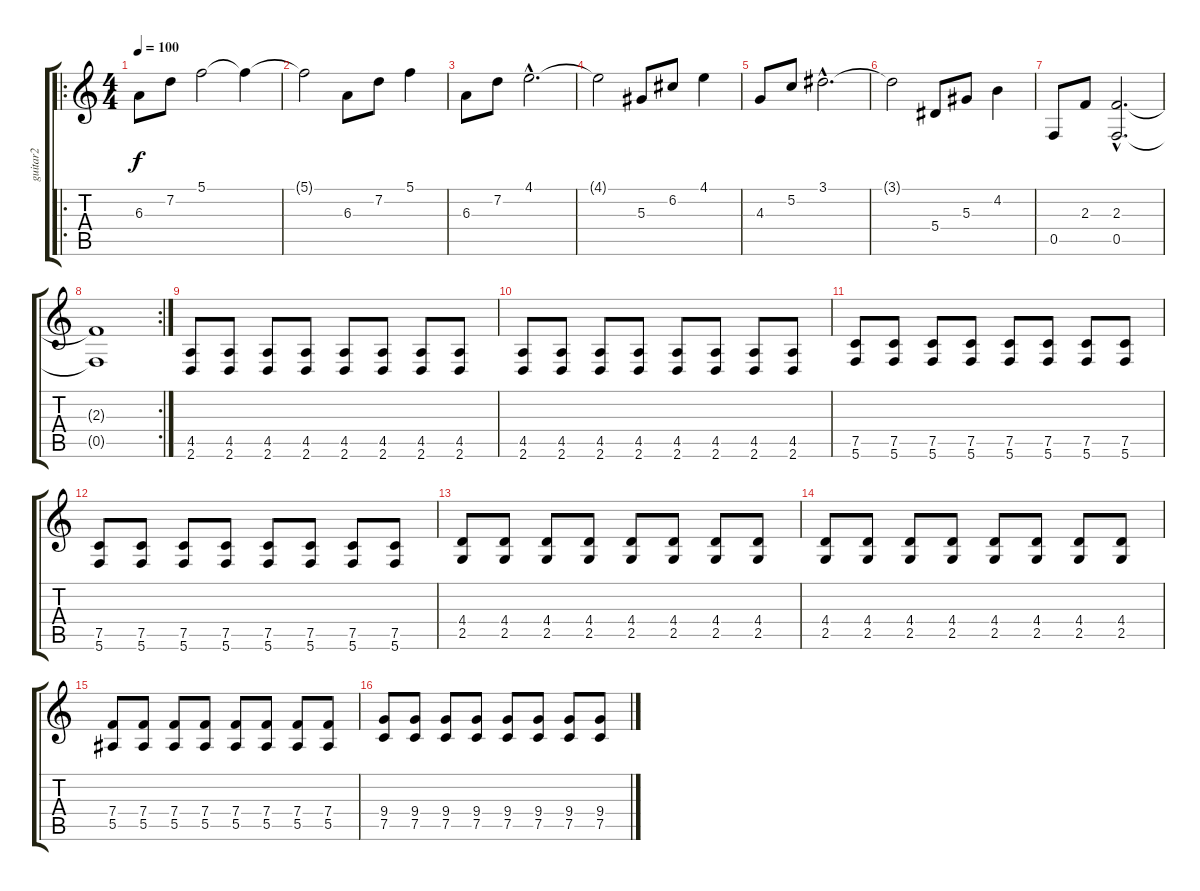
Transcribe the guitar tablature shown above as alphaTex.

\track ("guitar2" "guitar2") {instrument acousticguitarnylon}
\staff {score tabs}
\tuning (C4 G3 Eb3 Bb2 F2 C2) {hide}
\ro
\ts (4 4)
\tempo 100
\clef g2
\ks c
6.3.8{dy f instrument electricguitarjazz} 7.2.8 5.1.2 5.1{t}.4 |
5.1{t}.2 6.3.8 7.2.8 5.1.4 |
6.3.8 7.2.8 4.1{hac}.2{d} |
4.1{t}.2 5.3.8 6.2.8 4.1.4 |
4.3.8 5.2.8 3.1{hac}.2{d} |
3.1{t}.2 5.4.8 5.3.8 4.2.4 |
0.5.8 2.3.8 (2.3{hac} 0.5{hac}).2{d} |
\rc 2
(2.3{t} 0.5{t}).1 |
(4.5 2.6).8{instrument overdrivenguitar} (4.5 2.6).8 (4.5 2.6).8 (4.5 2.6).8 (4.5 2.6).8 (4.5 2.6).8 (4.5 2.6).8 (4.5 2.6).8 |
(4.5 2.6).8 (4.5 2.6).8 (4.5 2.6).8 (4.5 2.6).8 (4.5 2.6).8 (4.5 2.6).8 (4.5 2.6).8 (4.5 2.6).8 |
(7.5 5.6).8 (7.5 5.6).8 (7.5 5.6).8 (7.5 5.6).8 (7.5 5.6).8 (7.5 5.6).8 (7.5 5.6).8 (7.5 5.6).8 |
(7.5 5.6).8 (7.5 5.6).8 (7.5 5.6).8 (7.5 5.6).8 (7.5 5.6).8 (7.5 5.6).8 (7.5 5.6).8 (7.5 5.6).8 |
(4.4 2.5).8 (4.4 2.5).8 (4.4 2.5).8 (4.4 2.5).8 (4.4 2.5).8 (4.4 2.5).8 (4.4 2.5).8 (4.4 2.5).8 |
(4.4 2.5).8 (4.4 2.5).8 (4.4 2.5).8 (4.4 2.5).8 (4.4 2.5).8 (4.4 2.5).8 (4.4 2.5).8 (4.4 2.5).8 |
(7.4 5.5).8 (7.4 5.5).8 (7.4 5.5).8 (7.4 5.5).8 (7.4 5.5).8 (7.4 5.5).8 (7.4 5.5).8 (7.4 5.5).8 |
(9.4 7.5).8 (9.4 7.5).8 (9.4 7.5).8 (9.4 7.5).8 (9.4 7.5).8 (9.4 7.5).8 (9.4 7.5).8 (9.4 7.5).8
